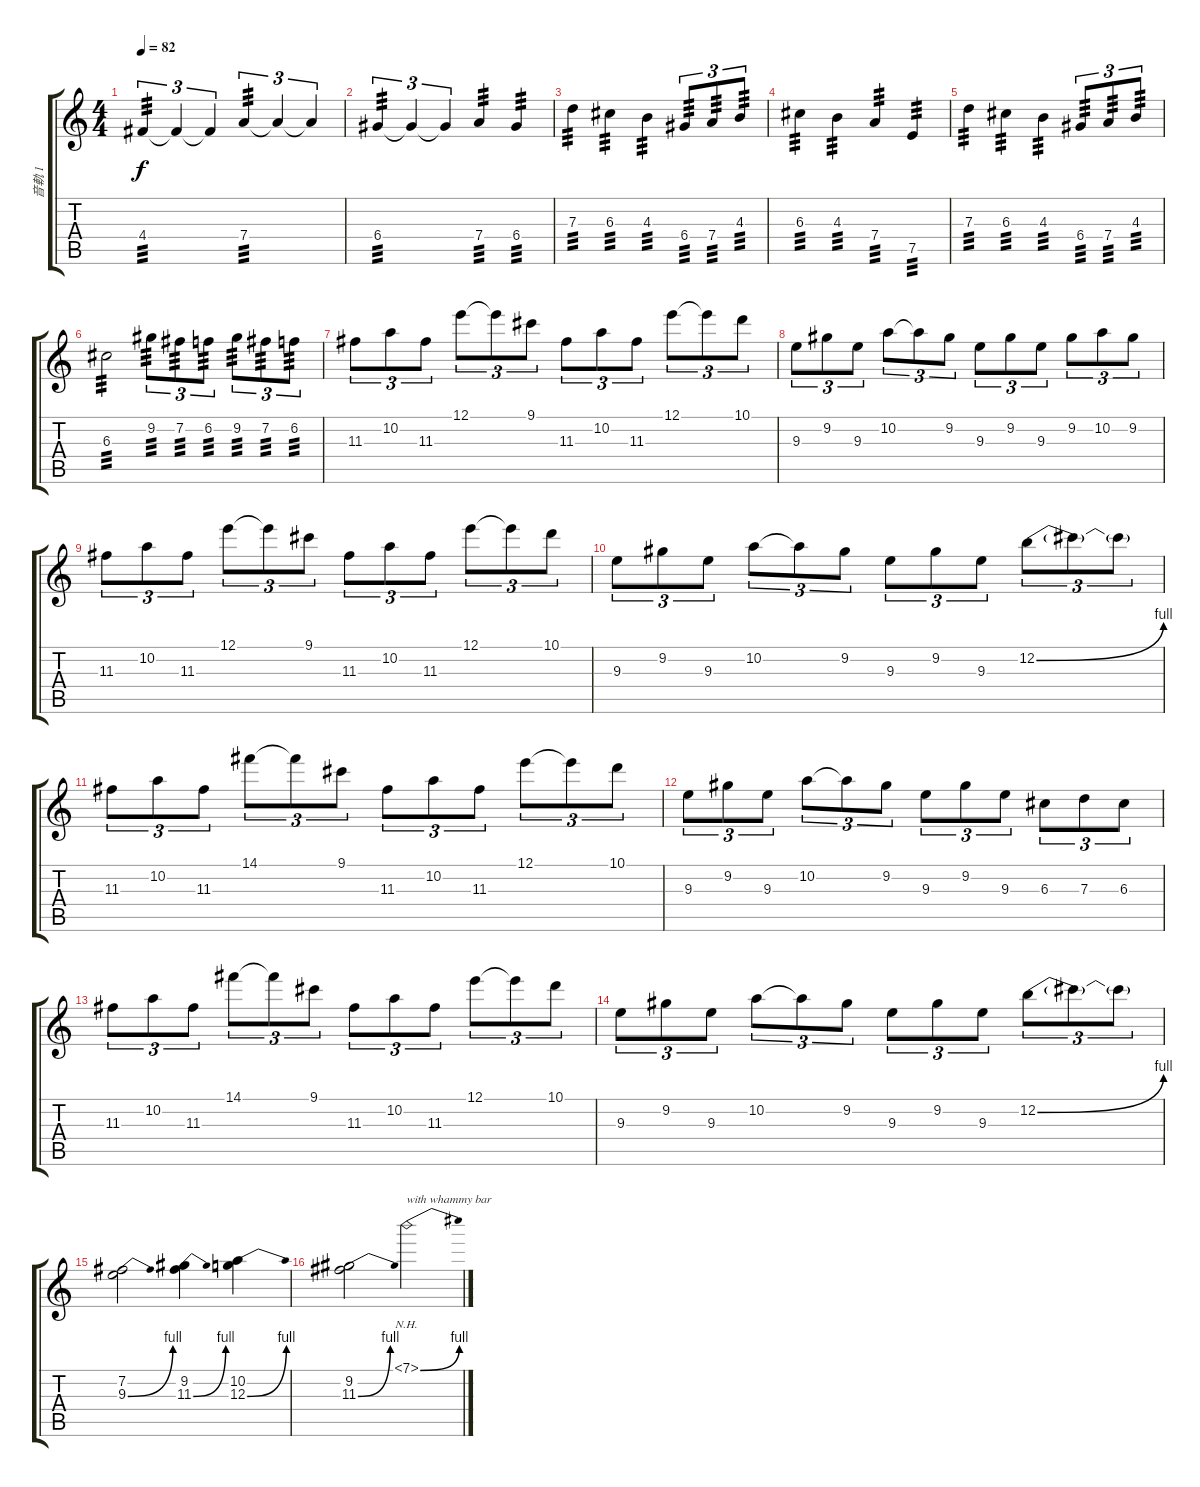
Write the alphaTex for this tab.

\track ("音軌 1" "音軌 1") {instrument overdrivenguitar}
\staff {score tabs}
\tuning (E4 B3 G3 D3 A2 E2) {hide}
\ts (4 4)
\tempo 82
\clef g2
\ks c
4.4.4{tu (3 2) tp 3 dy f} 4.4{t}.4{tu (3 2)} 4.4{t}.4{tu (3 2)} 7.4.4{tu (3 2) tp 3} 7.4{t}.4{tu (3 2)} 7.4{t}.4{tu (3 2)} |
6.4.4{tu (3 2) tp 3} 6.4{t}.4{tu (3 2)} 6.4{t}.4{tu (3 2)} 7.4.4{tp 3} 6.4.4{tp 3} |
7.3.4{tp 3} 6.3.4{tp 3} 4.3.4{tp 3} 6.4.8{tu (3 2) tp 3} 7.4.8{tu (3 2) tp 3} 4.3.8{tu (3 2) tp 3} |
6.3.4{tp 3} 4.3.4{tp 3} 7.4.4{tp 3} 7.5.4{tp 3} |
7.3.4{tp 3} 6.3.4{tp 3} 4.3.4{tp 3} 6.4.8{tu (3 2) tp 3} 7.4.8{tu (3 2) tp 3} 4.3.8{tu (3 2) tp 3} |
6.3.2{tp 3} 9.2.8{tu (3 2) tp 3} 7.2.8{tu (3 2) tp 3} 6.2.8{tu (3 2) tp 3} 9.2.8{tu (3 2) tp 3} 7.2.8{tu (3 2) tp 3} 6.2.8{tu (3 2) tp 3} |
11.3.8{tu (3 2)} 10.2.8{tu (3 2)} 11.3.8{tu (3 2)} 12.1.8{tu (3 2)} 12.1{t}.8{tu (3 2)} 9.1.8{tu (3 2)} 11.3.8{tu (3 2)} 10.2.8{tu (3 2)} 11.3.8{tu (3 2)} 12.1.8{tu (3 2)} 12.1{t}.8{tu (3 2)} 10.1.8{tu (3 2)} |
9.3.8{tu (3 2)} 9.2.8{tu (3 2)} 9.3.8{tu (3 2)} 10.2.8{tu (3 2)} 10.2{t}.8{tu (3 2)} 9.2.8{tu (3 2)} 9.3.8{tu (3 2)} 9.2.8{tu (3 2)} 9.3.8{tu (3 2)} 9.2.8{tu (3 2)} 10.2.8{tu (3 2)} 9.2.8{tu (3 2)} |
11.3.8{tu (3 2)} 10.2.8{tu (3 2)} 11.3.8{tu (3 2)} 12.1.8{tu (3 2)} 12.1{t}.8{tu (3 2)} 9.1.8{tu (3 2)} 11.3.8{tu (3 2)} 10.2.8{tu (3 2)} 11.3.8{tu (3 2)} 12.1.8{tu (3 2)} 12.1{t}.8{tu (3 2)} 10.1.8{tu (3 2)} |
9.3.8{tu (3 2)} 9.2.8{tu (3 2)} 9.3.8{tu (3 2)} 10.2.8{tu (3 2)} 10.2{t}.8{tu (3 2)} 9.2.8{tu (3 2)} 9.3.8{tu (3 2)} 9.2.8{tu (3 2)} 9.3.8{tu (3 2)} 12.2{be (bend 0 0 60 4)}.8{tu (3 2)} 12.2{t}.8{tu (3 2)} 12.2{t}.8{tu (3 2)} |
11.3.8{tu (3 2)} 10.2.8{tu (3 2)} 11.3.8{tu (3 2)} 14.1.8{tu (3 2)} 14.1{t}.8{tu (3 2)} 9.1.8{tu (3 2)} 11.3.8{tu (3 2)} 10.2.8{tu (3 2)} 11.3.8{tu (3 2)} 12.1.8{tu (3 2)} 12.1{t}.8{tu (3 2)} 10.1.8{tu (3 2)} |
9.3.8{tu (3 2)} 9.2.8{tu (3 2)} 9.3.8{tu (3 2)} 10.2.8{tu (3 2)} 10.2{t}.8{tu (3 2)} 9.2.8{tu (3 2)} 9.3.8{tu (3 2)} 9.2.8{tu (3 2)} 9.3.8{tu (3 2)} 6.3.8{tu (3 2)} 7.3.8{tu (3 2)} 6.3.8{tu (3 2)} |
11.3.8{tu (3 2)} 10.2.8{tu (3 2)} 11.3.8{tu (3 2)} 14.1.8{tu (3 2)} 14.1{t}.8{tu (3 2)} 9.1.8{tu (3 2)} 11.3.8{tu (3 2)} 10.2.8{tu (3 2)} 11.3.8{tu (3 2)} 12.1.8{tu (3 2)} 12.1{t}.8{tu (3 2)} 10.1.8{tu (3 2)} |
9.3.8{tu (3 2)} 9.2.8{tu (3 2)} 9.3.8{tu (3 2)} 10.2.8{tu (3 2)} 10.2{t}.8{tu (3 2)} 9.2.8{tu (3 2)} 9.3.8{tu (3 2)} 9.2.8{tu (3 2)} 9.3.8{tu (3 2)} 12.2{be (bend 0 0 60 4)}.8{tu (3 2)} 12.2{t}.8{tu (3 2)} 12.2{t}.8{tu (3 2)} |
(7.2 9.3{be (bend 0 0 60 4)}).2 (9.2 11.3{be (bend 0 0 60 4)}).4 (10.2 12.3{be (bend 0 0 60 4)}).4 |
(9.2 11.3{be (bend 0 0 60 4)}).2 7.1{be (bend 0 0 60 4) nh}.2{txt "with whammy bar"}
